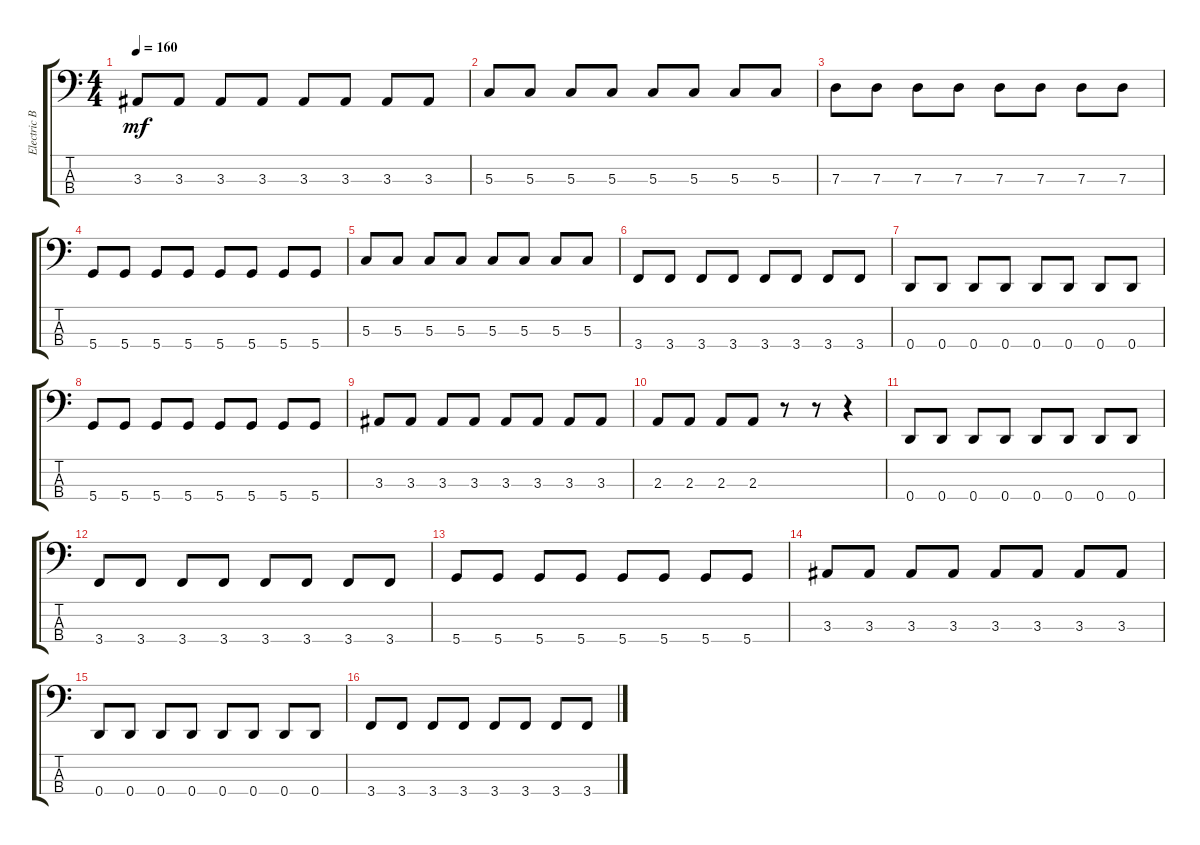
\track ("Electric Bass" "Electric B") {instrument electricbassfinger}
\staff {score tabs}
\tuning (F2 C2 G1 D1) {hide}
\ts (4 4)
\tempo 160
\clef f4
\ks c
3.3.8{dy mf} 3.3.8 3.3.8 3.3.8 3.3.8 3.3.8 3.3.8 3.3.8 |
5.3.8 5.3.8 5.3.8 5.3.8 5.3.8 5.3.8 5.3.8 5.3.8 |
7.3.8 7.3.8 7.3.8 7.3.8 7.3.8 7.3.8 7.3.8 7.3.8 |
5.4.8 5.4.8 5.4.8 5.4.8 5.4.8 5.4.8 5.4.8 5.4.8 |
5.3.8 5.3.8 5.3.8 5.3.8 5.3.8 5.3.8 5.3.8 5.3.8 |
3.4.8 3.4.8 3.4.8 3.4.8 3.4.8 3.4.8 3.4.8 3.4.8 |
0.4.8 0.4.8 0.4.8 0.4.8 0.4.8 0.4.8 0.4.8 0.4.8 |
5.4.8 5.4.8 5.4.8 5.4.8 5.4.8 5.4.8 5.4.8 5.4.8 |
3.3.8 3.3.8 3.3.8 3.3.8 3.3.8 3.3.8 3.3.8 3.3.8 |
2.3.8 2.3.8 2.3.8 2.3.8 r.8 r.8 r.4 |
0.4.8 0.4.8 0.4.8 0.4.8 0.4.8 0.4.8 0.4.8 0.4.8 |
3.4.8 3.4.8 3.4.8 3.4.8 3.4.8 3.4.8 3.4.8 3.4.8 |
5.4.8 5.4.8 5.4.8 5.4.8 5.4.8 5.4.8 5.4.8 5.4.8 |
3.3.8 3.3.8 3.3.8 3.3.8 3.3.8 3.3.8 3.3.8 3.3.8 |
0.4.8 0.4.8 0.4.8 0.4.8 0.4.8 0.4.8 0.4.8 0.4.8 |
3.4.8 3.4.8 3.4.8 3.4.8 3.4.8 3.4.8 3.4.8 3.4.8
